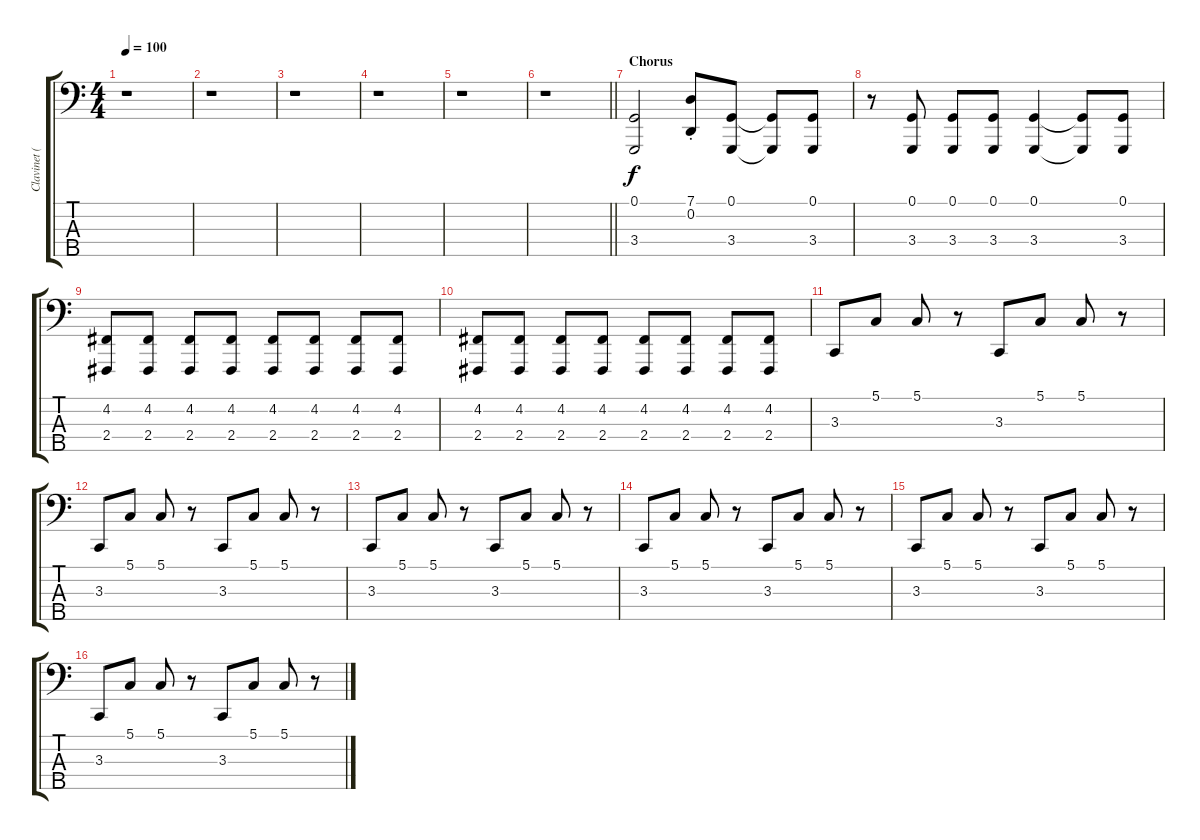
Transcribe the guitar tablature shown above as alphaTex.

\track ("Clavinet (Preston)" "Clavinet (") {instrument clavinet}
\staff {score tabs}
\tuning (G2 D2 A1 E1 B0) {hide}
\ts (4 4)
\tempo 100
\clef f4
\ks c
r.1{dy f} |
r.1 |
r.1 |
r.1 |
r.1 |
\barLineRight lightlight
r.1 |
\section ("" "Chorus")
(0.1 3.4).2 (7.1{st} 0.2{st}).8 (0.1 3.4).8 (0.1{t} 3.4{t}).8 (0.1 3.4).8 |
r.8 (0.1 3.4).8 (0.1 3.4).8 (0.1 3.4).8 (0.1 3.4).4 (0.1{t} 3.4{t}).8 (0.1 3.4).8 |
(4.2 2.4).8 (4.2 2.4).8 (4.2 2.4).8 (4.2 2.4).8 (4.2 2.4).8 (4.2 2.4).8 (4.2 2.4).8 (4.2 2.4).8 |
(4.2 2.4).8 (4.2 2.4).8 (4.2 2.4).8 (4.2 2.4).8 (4.2 2.4).8 (4.2 2.4).8 (4.2 2.4).8 (4.2 2.4).8 |
3.3.8 5.1.8 5.1.8 r.8 3.3.8 5.1.8 5.1.8 r.8 |
3.3.8 5.1.8 5.1.8 r.8 3.3.8 5.1.8 5.1.8 r.8 |
3.3.8 5.1.8 5.1.8 r.8 3.3.8 5.1.8 5.1.8 r.8 |
3.3.8 5.1.8 5.1.8 r.8 3.3.8 5.1.8 5.1.8 r.8 |
3.3.8 5.1.8 5.1.8 r.8 3.3.8 5.1.8 5.1.8 r.8 |
3.3.8 5.1.8 5.1.8 r.8 3.3.8 5.1.8 5.1.8 r.8
